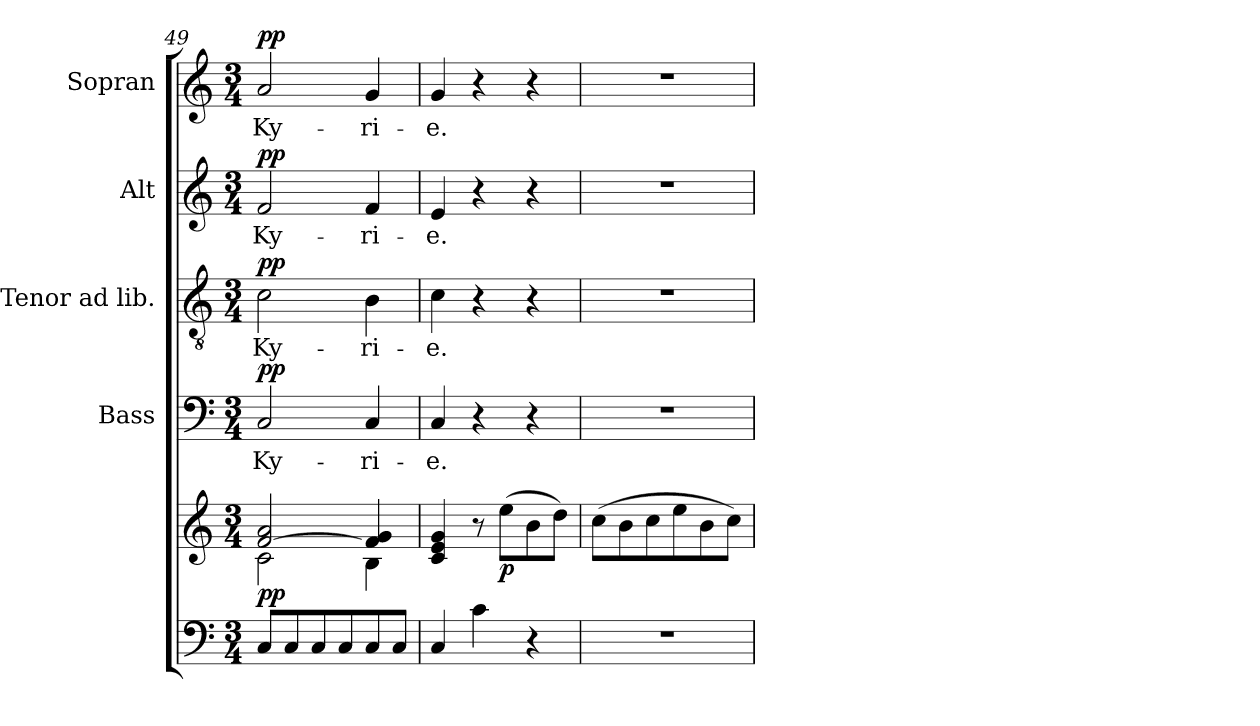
**kern	**kern	**dynam	**kern	**text	**dynam	**kern	**text	**dynam	**kern	**text	**dynam	**kern	**text	**dynam
*part5	*part5	*part5	*part4	*part4	*part4	*part3	*part3	*part3	*part2	*part2	*part2	*part1	*part1	*part1
*staff6	*staff5	*staff5/6	*staff4	*staff4	*staff4	*staff3	*staff3	*staff3	*staff2	*staff2	*staff2	*staff1	*staff1	*staff1
*	*	*	*I"Bass	*	*	*I"Tenor ad lib.	*	*	*I"Alt	*	*	*I"Sopran	*	*
*	*	*	*I'B.	*	*	*I'T.	*	*	*I'A.	*	*	*I'S.	*	*
*clefF4	*clefG2	*	*clefF4	*	*	*clefGv2	*	*	*clefG2	*	*	*clefG2	*	*
*k[]	*k[]	*	*k[]	*	*	*k[]	*	*	*k[]	*	*	*k[]	*	*
*C:	*C:	*	*C:	*	*	*C:	*	*	*C:	*	*	*C:	*	*
*M3/4	*M3/4	*	*M3/4	*	*	*M3/4	*	*	*M3/4	*	*	*M3/4	*	*
=49	=49	=49	=49	=49	=49	=49	=49	=49	=49	=49	=49	=49	=49	=49
*	*^	*	*	*	*	*	*	*	*	*	*	*	*	*
!	!	!	!LO:DY:b	!	!LO:LY:b	!LO:DY:a	!	!LO:LY:b	!LO:DY:a	!	!LO:LY:b	!LO:DY:a	!	!LO:LY:b	!LO:DY:a
8C/L	[>2f/ 2a/	2c\	pp	2C/	Ky-	pp	2c\	Ky-	pp	2f/	Ky-	pp	2a/	Ky-	pp
8C/	.	.	.	.	.	.	.	.	.	.	.	.	.	.	.
8C/	.	.	.	.	.	.	.	.	.	.	.	.	.	.	.
8C/	.	.	.	.	.	.	.	.	.	.	.	.	.	.	.
!	!	!	!	!	!LO:LY:b	!	!	!LO:LY:b	!	!	!LO:LY:b	!	!	!LO:LY:b	!
8C/	4f/] 4g/	4B\	.	4C/	-ri-	.	4B\	-ri-	.	4f/	-ri-	.	4g/	-ri-	.
8C/J	.	.	.	.	.	.	.	.	.	.	.	.	.	.	.
*	*v	*v	*	*	*	*	*	*	*	*	*	*	*	*	*
=50	=50	=50	=50	=50	=50	=50	=50	=50	=50	=50	=50	=50	=50	=50
!	!	!	!	!LO:LY:b	!	!	!LO:LY:b	!	!	!LO:LY:b	!	!	!LO:LY:b	!
4C/	4c/ 4e/ 4g/	.	4C/	-e.	.	4c\	-e.	.	4e/	-e.	.	4g/	-e.	.
4c\	8r	.	4r	.	.	4r	.	.	4r	.	.	4r	.	.
!	!	!LO:DY:b	!	!	!	!	!	!	!	!	!	!	!	!
.	(>8ee\L	p	.	.	.	.	.	.	.	.	.	.	.	.
4r	8b\	.	4r	.	.	4r	.	.	4r	.	.	4r	.	.
.	8dd\J)	.	.	.	.	.	.	.	.	.	.	.	.	.
=51	=51	=51	=51	=51	=51	=51	=51	=51	=51	=51	=51	=51	=51	=51
2.r	(>8cc\L	.	2.r	.	.	2.r	.	.	2.r	.	.	2.r	.	.
.	8b\	.	.	.	.	.	.	.	.	.	.	.	.	.
.	8cc\	.	.	.	.	.	.	.	.	.	.	.	.	.
.	8ee\	.	.	.	.	.	.	.	.	.	.	.	.	.
.	8b\	.	.	.	.	.	.	.	.	.	.	.	.	.
.	8cc\J)	.	.	.	.	.	.	.	.	.	.	.	.	.
=	=	=	=	=	=	=	=	=	=	=	=	=	=	=
*-	*-	*-	*-	*-	*-	*-	*-	*-	*-	*-	*-	*-	*-	*-
